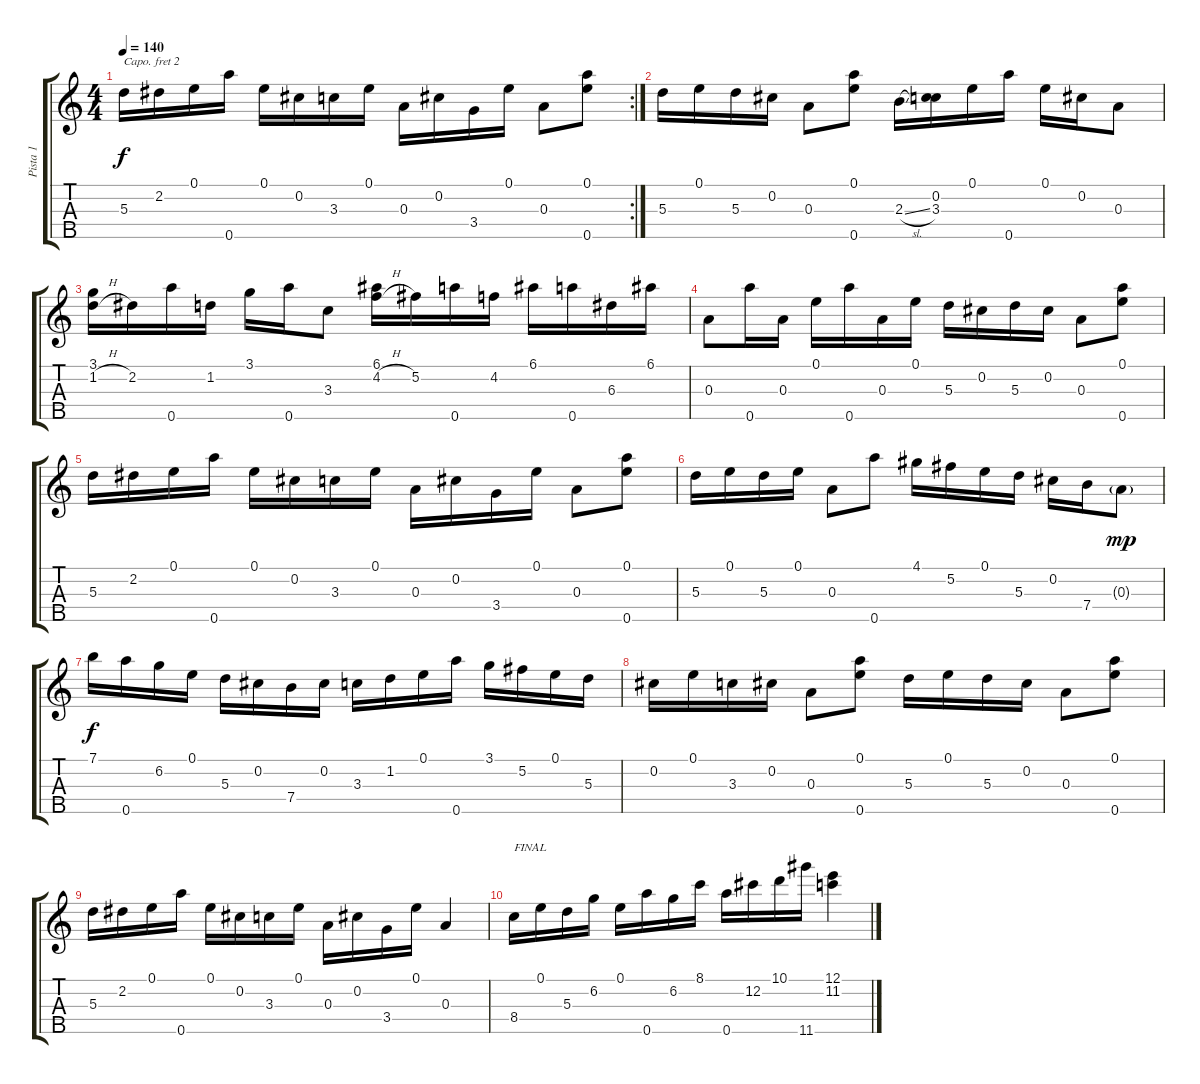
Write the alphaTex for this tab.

\track ("Pista 1" "Pista 1") {instrument banjo}
\staff {score tabs}
\capo 2
\tuning (D4 B3 G3 D3 G4) {hide}
\displaytranspose 12
\rc 2
\ts (4 4)
\tempo 140
\clef g2
\ks c
5.3.16{dy f} 2.2.16 0.1.16 0.5.16 0.1.16 0.2.16 3.3.16 0.1.16 0.3.16 0.2.16 3.4.16 0.1.16 0.3.8 (0.1 0.5).8 |
5.3.16 0.1.16 5.3.16 0.2.16 0.3.8 (0.1 0.5).8 2.3{sl}.16 (0.2 3.3).16 0.1.16 0.5.16 0.1.16 0.2.16 0.3.8 |
(3.1 1.2{h}).16 2.2.16 0.5.16 1.2.16 3.1.16 0.5.16 3.3.8 (6.1 4.2{h}).16 5.2.16 0.5.16 4.2.16 6.1.16 0.5.16 6.3.16 6.1.16 |
0.3.8 0.5.16 0.3.16 0.1.16 0.5.16 0.3.16 0.1.16 5.3.16 0.2.16 5.3.16 0.2.16 0.3.8 (0.1 0.5).8 |
5.3.16 2.2.16 0.1.16 0.5.16 0.1.16 0.2.16 3.3.16 0.1.16 0.3.16 0.2.16 3.4.16 0.1.16 0.3.8 (0.1 0.5).8 |
5.3.16 0.1.16 5.3.16 0.1.16 0.3.8 0.5.8 4.1.16 5.2.16 0.1.16 5.3.16 0.2.16 7.4.16 0.3{g}.8{dy mp} |
7.1.16{dy f} 0.5.16 6.2.16 0.1.16 5.3.16 0.2.16 7.4.16 0.2.16 3.3.16 1.2.16 0.1.16 0.5.16 3.1.16 5.2.16 0.1.16 5.3.16 |
0.2.16 0.1.16 3.3.16 0.2.16 0.3.8 (0.1 0.5).8 5.3.16 0.1.16 5.3.16 0.2.16 0.3.8 (0.1 0.5).8 |
5.3.16 2.2.16 0.1.16 0.5.16 0.1.16 0.2.16 3.3.16 0.1.16 0.3.16 0.2.16 3.4.16 0.1.16 0.3.4 |
8.4.16{txt "FINAL"} 0.1.16 5.3.16 6.2.16 0.1.16 0.5.16 6.2.16 8.1.16 0.5.16 12.2.16 10.1.16 11.5.16 (12.1 11.2).4
